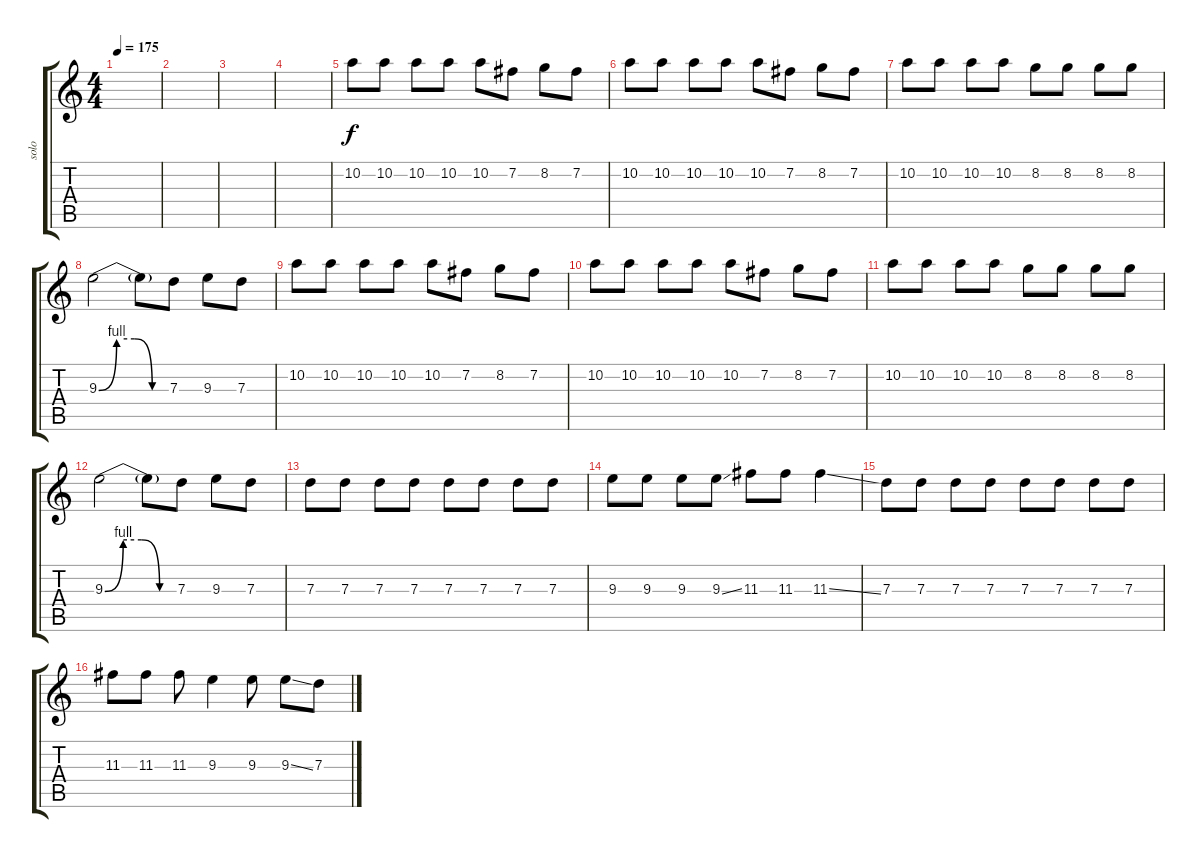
\track ("solo " "solo ") {instrument distortionguitar}
\staff {score tabs}
\tuning (E4 B3 G3 D3 A2 E2) {hide}
\ts (4 4)
\tempo 175
\clef g2
\ks c
|
|
|
|
10.2.8 10.2.8 10.2.8 10.2.8 10.2.8 7.2.8 8.2.8 7.2.8 |
10.2.8 10.2.8 10.2.8 10.2.8 10.2.8 7.2.8 8.2.8 7.2.8 |
10.2.8 10.2.8 10.2.8 10.2.8 8.2.8 8.2.8 8.2.8 8.2.8 |
9.3{be (custom 0 0 15 4 30 4 45 0 60 0)}.2 9.3{t}.8 7.3.8 9.3.8 7.3.8 |
10.2.8 10.2.8 10.2.8 10.2.8 10.2.8 7.2.8 8.2.8 7.2.8 |
10.2.8 10.2.8 10.2.8 10.2.8 10.2.8 7.2.8 8.2.8 7.2.8 |
10.2.8 10.2.8 10.2.8 10.2.8 8.2.8 8.2.8 8.2.8 8.2.8 |
9.3{be (custom 0 0 15 4 30 4 45 0 60 0)}.2 9.3{t}.8 7.3.8 9.3.8 7.3.8 |
7.3.8 7.3.8 7.3.8 7.3.8 7.3.8 7.3.8 7.3.8 7.3.8 |
9.3.8 9.3.8 9.3.8 9.3{ss}.8 11.3.8 11.3.8 11.3{ss}.4 |
7.3.8 7.3.8 7.3.8 7.3.8 7.3.8 7.3.8 7.3.8 7.3.8 |
11.3.8 11.3.8 11.3.8 9.3.4 9.3.8 9.3{ss}.8 7.3.8
